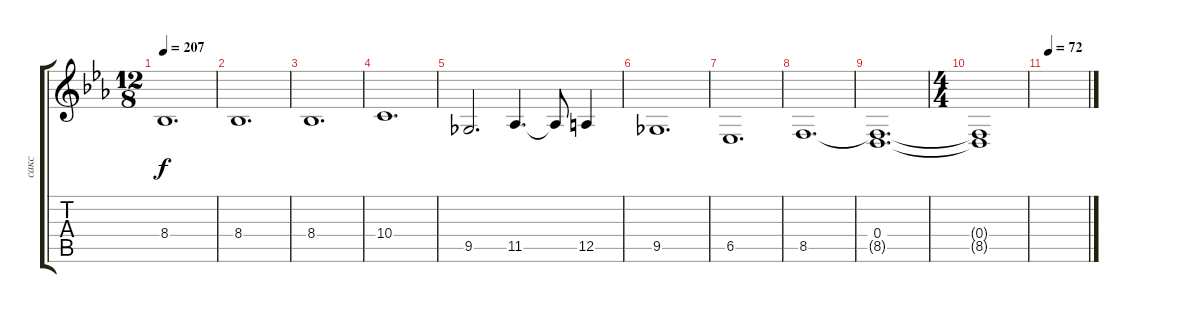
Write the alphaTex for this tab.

\track ("сакс" "сакс") {instrument altosax}
\staff {score tabs}
\tuning (E4 B3 G3 D3 A2 E2) {hide}
\ts (12 8)
\tempo 207
\clef g2
\ks eb
8.4.1{d dy f} |
8.4.1{d} |
8.4.1{d} |
10.4.1{d} |
9.5.2{d} 11.5.4{d} 11.5{t}.8 12.5.4 |
9.5.1{d} |
6.5.1{d} |
8.5.1{d} |
(0.4 8.5{t}).1{d} |
\ts (4 4)
(0.4{t} 8.5{t}).1 |
\tempo (72 0.0625)
